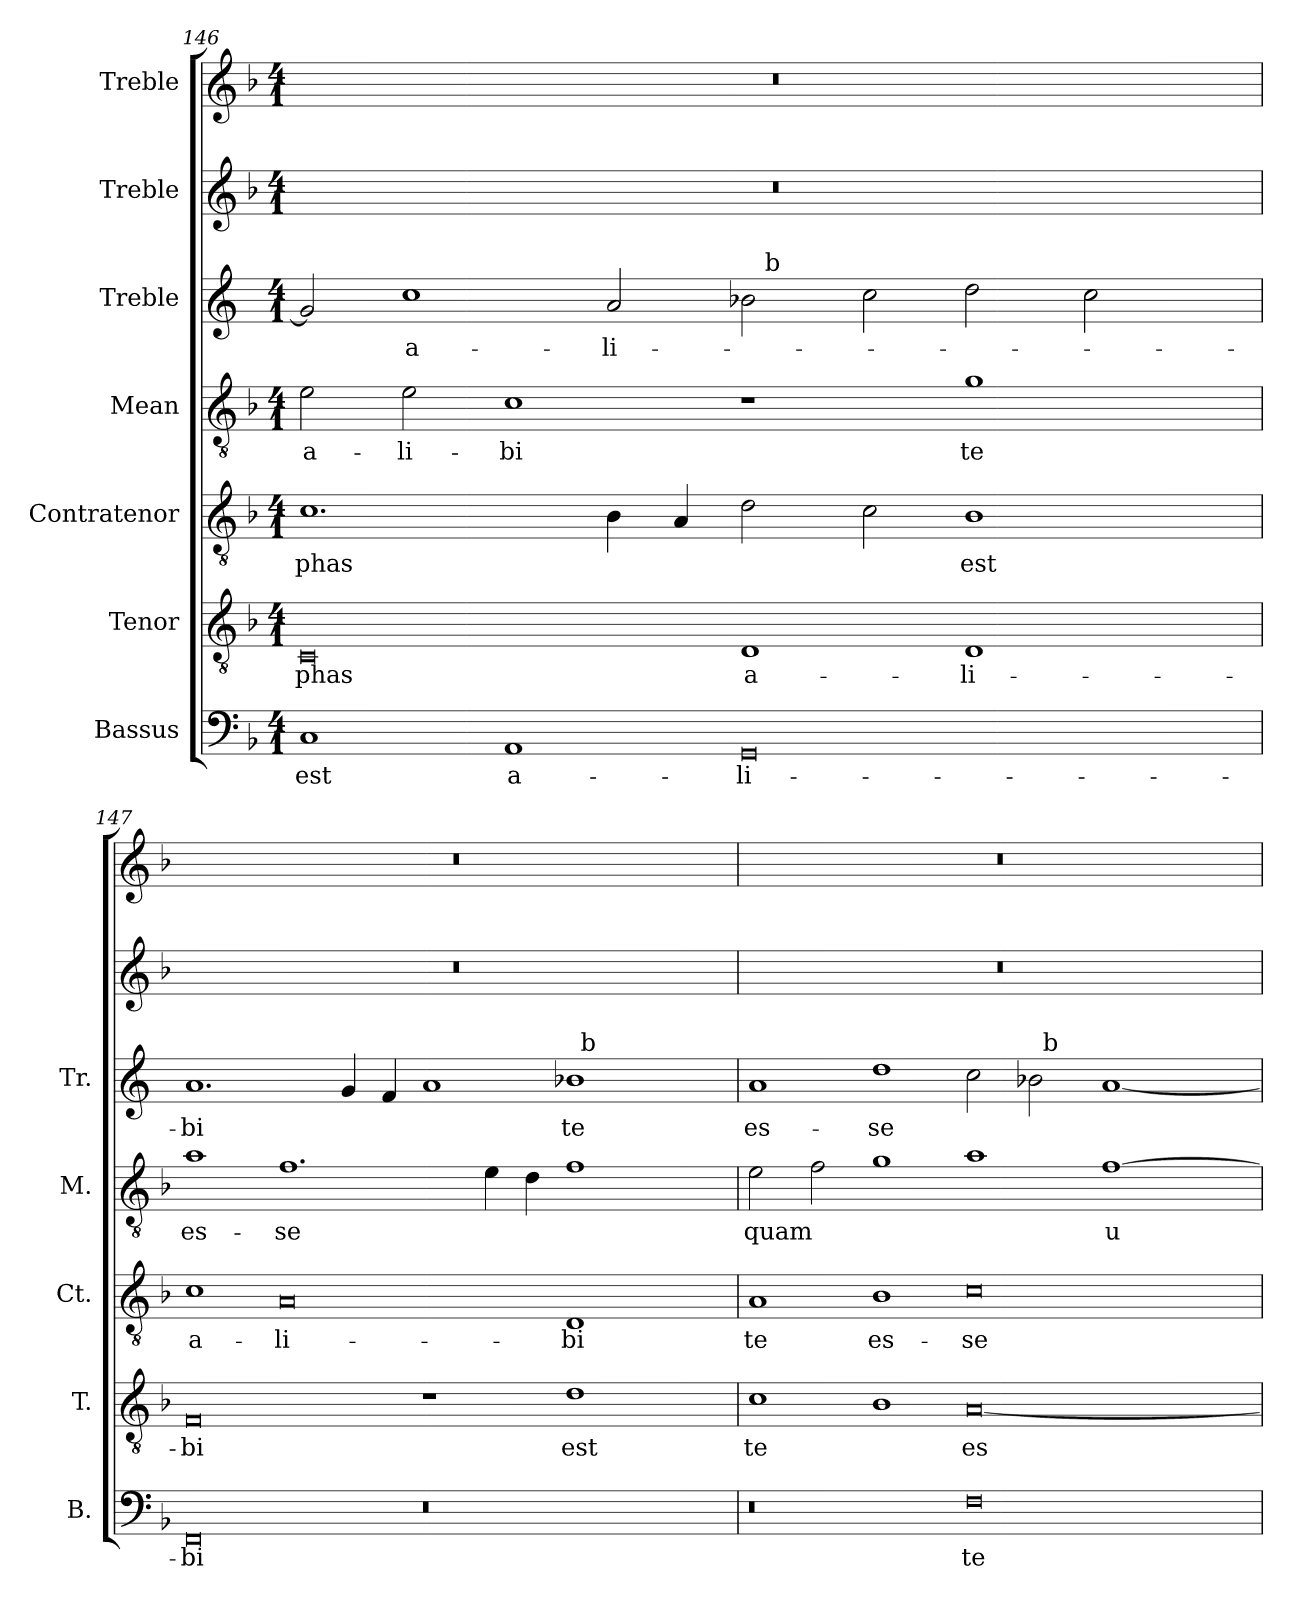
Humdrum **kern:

**kern	**text	**kern	**text	**kern	**text	**kern	**text	**kern	**text	**kern	**kern
*part7	*part7	*part6	*part6	*part5	*part5	*part4	*part4	*part3	*part3	*part2	*part1
*staff7	*staff7	*staff6	*staff6	*staff5	*staff5	*staff4	*staff4	*staff3	*staff3	*staff2	*staff1
*I"Bassus	*	*I"Tenor	*	*I"Contratenor	*	*I"Mean	*	*I"Treble	*	*I"Treble	*I"Treble
*I'B.	*	*I'T.	*	*I'Ct.	*	*I'M.	*	*I'Tr.	*	*	*
!!LO:LB:g=z
*clefF4	*	*clefGv2	*	*clefGv2	*	*clefGv2	*	*clefG2	*	*clefG2	*clefG2
*	*	*ITrd7c12	*	*ITrd7c12	*	*ITrd7c12	*	*	*	*	*
*k[b-]	*	*k[b-]	*	*k[b-]	*	*k[b-]	*	*k[]	*	*k[b-]	*k[b-]
*F:	*	*F:	*	*F:	*	*F:	*	*	*	*F:	*F:
*M4/1	*	*M4/1	*	*M4/1	*	*M4/1	*	*M4/1	*	*M4/1	*M4/1
=146	=146	=146	=146	=146	=146	=146	=146	=146	=146	=146	=146
!	!LO:LY:b:color=#000000	!	!	!	!	!	!	!	!	!	!
!	!	!	!LO:LY:b:color=#000000	!	!	!	!	!	!	!	!
!	!	!	!	!	!LO:LY:b:color=#000000	!	!	!	!	!	!
!	!	!	!	!	!	!	!LO:LY:b:color=#000000	!	!	!LO:N:vis=1	!LO:N:vis=1
*	*	*	*	*	*	*	*	*^	*	*	*
1Ci	est	0CCi	-phas	1.Ci	-phas	2Ei\	a-	2gi/]	1ryy	.	00r	00r
!	!	!	!	!	!	!	!LO:LY:b:color=#000000	!	!	!	!	!
!	!	!	!	!	!	!	!	!	!	!LO:LY:b:color=#000000	!	!
.	.	.	.	.	.	2Ei\	-li-	1cci	.	a-	.	.
!	!LO:LY:b:color=#000000	!	!	!	!	!	!	!	!	!	!	!
!	!	!	!	!	!	!	!LO:LY:b:color=#000000	!	!	!	!	!
1AAi	a-	.	.	.	.	1Ci	-bi	.	1ryy	.	.	.
!	!	!	!	!	!	!	!	!	!	!LO:LY:b:color=#000000	!	!
.	.	.	.	4BB-i\	.	.	.	2ai/	.	-li-	.	.
.	.	.	.	4AAi/	.	.	.	.	.	.	.	.
!	!LO:LY:b:color=#000000	!	!	!	!	!	!	!	!	!	!	!
!	!	!	!LO:LY:b:color=#000000	!	!	!	!	!	!	!	!	!
0GGi	-li-	1DDi	a-	2Di\	.	1r	.	2b-i\	32ryy	.	.	.
.	.	.	.	.	.	.	.	.	256ryy	.	.	.
!	!	!	!	!	!	!	!	!	!LO:TX:a:t=b	!	!	!
.	.	.	.	.	.	.	.	.	1ryy	.	.	.
.	.	.	.	2Ci\	.	.	.	2cci\	.	.	.	.
!	!	!	!LO:LY:b:color=#000000	!	!	!	!	!	!	!	!	!
!	!	!	!	!	!LO:LY:b:color=#000000	!	!	!	!	!	!	!
!	!	!	!	!	!	!	!LO:LY:b:color=#000000	!	!	!	!	!
.	.	1DDi	-li-	1BB-i	est	1Gi	te	2ddi\	.	.	.	.
.	.	.	.	.	.	.	.	.	2ryy	.	.	.
.	.	.	.	.	.	.	.	2cci\	.	.	.	.
.	.	.	.	.	.	.	.	.	4ryy	.	.	.
.	.	.	.	.	.	.	.	.	8ryy	.	.	.
.	.	.	.	.	.	.	.	.	16ryy	.	.	.
.	.	.	.	.	.	.	.	.	64..ryy	.	.	.
=147`	=147`	=147`	=147`	=147`	=147`	=147`	=147`	=147`	=147`	=147`	=147`	=147`
!	!LO:LY:b:color=#000000	!	!	!	!	!	!	!	!	!	!	!
!	!	!	!LO:LY:b:color=#000000	!	!	!	!	!	!	!	!	!
!	!	!	!	!	!LO:LY:b:color=#000000	!	!	!	!	!	!	!
!	!	!	!	!	!	!	!LO:LY:b:color=#000000	!	!	!	!	!
!	!	!	!	!	!	!	!	!	!	!LO:LY:b:color=#000000	!LO:N:vis=1	!LO:N:vis=1
0FFi	-bi	0FFi	-bi	1Ci	a-	1Ai	es-	1.ai	1ryy	-bi	00r	00r
!	!	!	!	!	!LO:LY:b:color=#000000	!	!	!	!	!	!	!
!	!	!	!	!	!	!	!LO:LY:b:color=#000000	!	!	!	!	!
.	.	.	.	0AAi	-li-	1.Fi	-se	.	1ryy	.	.	.
.	.	.	.	.	.	.	.	4gi/	.	.	.	.
.	.	.	.	.	.	.	.	4fi/	.	.	.	.
0r	.	1r	.	.	.	.	.	1ai	1ryy	.	.	.
.	.	.	.	.	.	4Ei\	.	.	.	.	.	.
.	.	.	.	.	.	4Di\	.	.	.	.	.	.
!	!	!	!LO:LY:b:color=#000000	!	!	!	!	!	!	!	!	!
!	!	!	!	!	!LO:LY:b:color=#000000	!	!	!	!	!	!	!
!	!	!	!	!	!	!	!	!	!	!LO:LY:b:color=#000000	!	!
.	.	1Di	est	1DDi	-bi	1Fi	.	1b-i	32ryy	te	.	.
.	.	.	.	.	.	.	.	.	256ryy	.	.	.
!	!	!	!	!	!	!	!	!	!LO:TX:a:t=b	!	!	!
.	.	.	.	.	.	.	.	.	2ryy	.	.	.
.	.	.	.	.	.	.	.	.	4ryy	.	.	.
.	.	.	.	.	.	.	.	.	8ryy	.	.	.
.	.	.	.	.	.	.	.	.	16ryy	.	.	.
.	.	.	.	.	.	.	.	.	64..ryy	.	.	.
=148`	=148`	=148`	=148`	=148`	=148`	=148`	=148`	=148`	=148`	=148`	=148`	=148`
!	!	!	!LO:LY:b:color=#000000	!	!	!	!	!	!	!	!	!
!	!	!	!	!	!LO:LY:b:color=#000000	!	!	!	!	!	!	!
!	!	!	!	!	!	!	!LO:LY:b:color=#000000	!	!	!	!	!
!	!	!	!	!	!	!	!	!	!	!LO:LY:b:color=#000000	!LO:N:vis=1	!LO:N:vis=1
0r	.	1Ci	te	1AAi	te	2Ei\	quam	1ai	1ryy	es-	00r	00r
.	.	.	.	.	.	2Fi\	.	.	.	.	.	.
!	!	!	!	!	!LO:LY:b:color=#000000	!	!	!	!	!	!	!
!	!	!	!	!	!	!	!	!	!	!LO:LY:b:color=#000000	!	!
.	.	1BB-i	.	1BB-i	es-	1Gi	.	1ddi	1ryy	-se	.	.
!	!LO:LY:b:color=#000000	!	!	!	!	!	!	!	!	!	!	!
!	!	!	!LO:LY:b:color=#000000	!	!	!	!	!	!	!	!	!
!	!	!	!	!	!LO:LY:b:color=#000000	!	!	!	!	!	!	!
0Fi	te	[<0AAi	es-	0Ci	-se	1Ai	.	2cci\	2ryy	.	.	.
.	.	.	.	.	.	.	.	2b-i\	32ryy	.	.	.
.	.	.	.	.	.	.	.	.	256ryy	.	.	.
!	!	!	!	!	!	!	!	!	!LO:TX:a:t=b	!	!	!
.	.	.	.	.	.	.	.	.	1ryy	.	.	.
!	!	!	!	!	!	!	!LO:LY:b:color=#000000	!	!	!	!	!
.	.	.	.	.	.	[>1Fi	u-	[<1ai	.	.	.	.
.	.	.	.	.	.	.	.	.	4ryy	.	.	.
.	.	.	.	.	.	.	.	.	8ryy	.	.	.
.	.	.	.	.	.	.	.	.	16ryy	.	.	.
.	.	.	.	.	.	.	.	.	64..ryy	.	.	.
*	*	*	*	*	*	*	*	*v	*v	*	*	*
=`	=`	=`	=`	=`	=`	=`	=`	=`	=`	=`	=`
*-	*-	*-	*-	*-	*-	*-	*-	*-	*-	*-	*-
